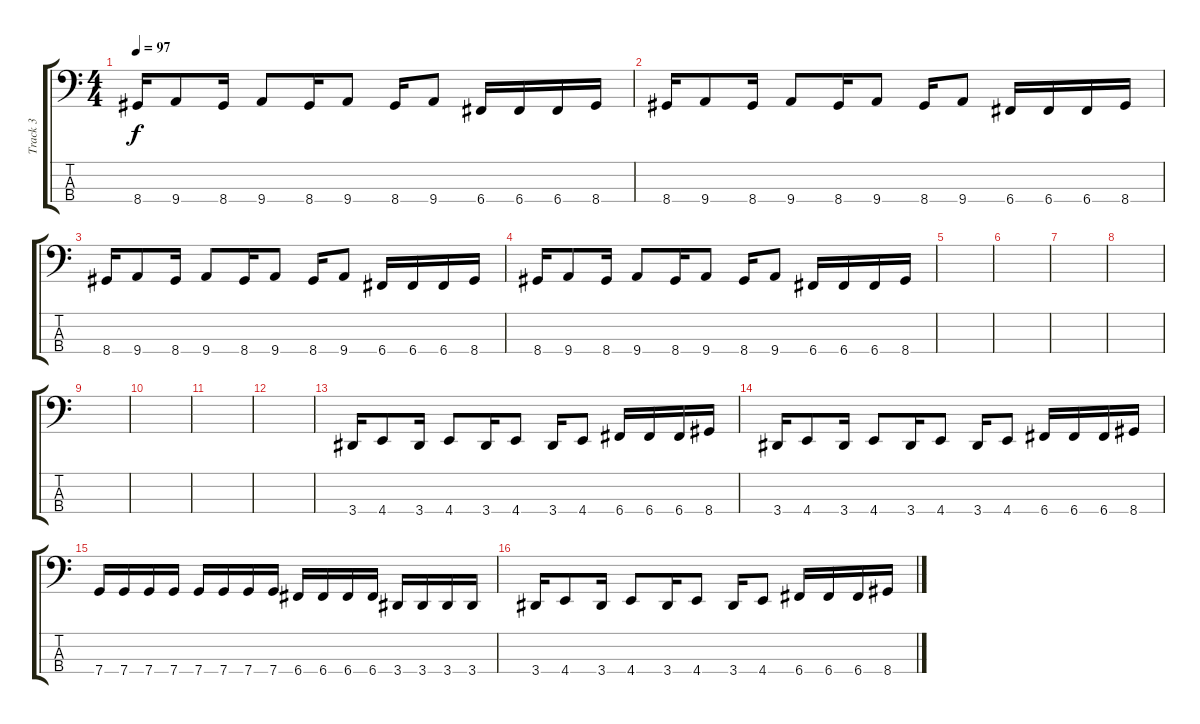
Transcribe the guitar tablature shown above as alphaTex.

\track ("Track 3" "Track 3") {instrument electricbassfinger}
\staff {score tabs}
\tuning (Eb2 Bb1 F1 C1) {hide}
\ts (4 4)
\tempo 97
\clef f4
\ks c
8.4.16{dy f} 9.4.8 8.4.16 9.4.8 8.4.16 9.4.8 8.4.16 9.4.8 6.4.16 6.4.16 6.4.16 8.4.16 |
8.4.16 9.4.8 8.4.16 9.4.8 8.4.16 9.4.8 8.4.16 9.4.8 6.4.16 6.4.16 6.4.16 8.4.16 |
8.4.16 9.4.8 8.4.16 9.4.8 8.4.16 9.4.8 8.4.16 9.4.8 6.4.16 6.4.16 6.4.16 8.4.16 |
8.4.16 9.4.8 8.4.16 9.4.8 8.4.16 9.4.8 8.4.16 9.4.8 6.4.16 6.4.16 6.4.16 8.4.16 |
|
|
|
|
|
|
|
|
3.4.16{instrument electricbassfinger} 4.4.8 3.4.16 4.4.8 3.4.16 4.4.8 3.4.16 4.4.8 6.4.16 6.4.16 6.4.16 8.4.16 |
3.4.16 4.4.8 3.4.16 4.4.8 3.4.16 4.4.8 3.4.16 4.4.8 6.4.16 6.4.16 6.4.16 8.4.16 |
7.4.16 7.4.16 7.4.16 7.4.16 7.4.16 7.4.16 7.4.16 7.4.16 6.4.16 6.4.16 6.4.16 6.4.16 3.4.16 3.4.16 3.4.16 3.4.16 |
3.4.16 4.4.8 3.4.16 4.4.8 3.4.16 4.4.8 3.4.16 4.4.8 6.4.16 6.4.16 6.4.16 8.4.16
